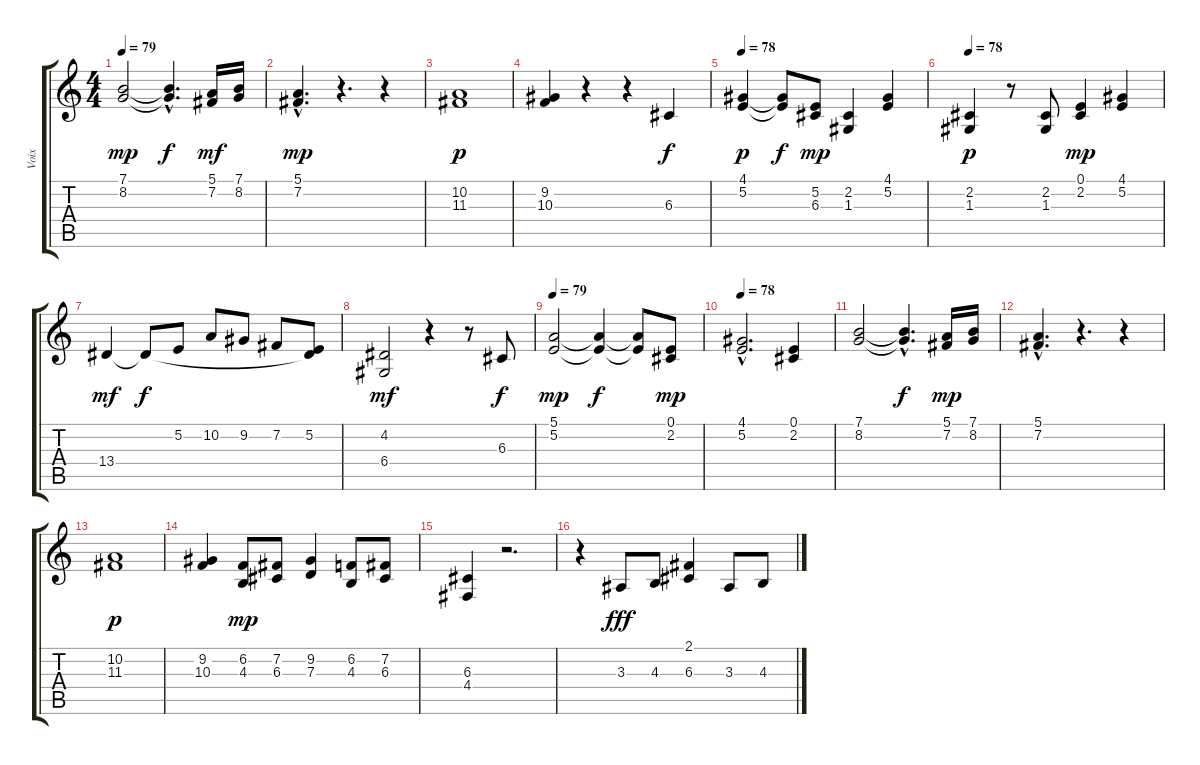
\track ("Voix" "Voix") {instrument orchestralharp}
\staff {score tabs}
\tuning (E4 B3 G3 D3 A2 E2) {hide}
\ts (4 4)
\tempo 79
\clef g2
\ks c
(7.1 8.2).2{dy mp} (7.1{hac t} 8.2{hac t}).4{d dy f} (5.1 7.2).16{dy mf} (7.1 8.2).16 |
(5.1{hac} 7.2{hac}).4{d dy mp} r.4{d} r.4 |
(10.2 11.3).1{dy p instrument pad4choir} |
(9.2 10.3).4 r.4 r.4 6.3.4{dy f instrument orchestralharp} |
\tempo 78
(4.1 5.2).4{dy p} (4.1{t} 5.2{t}).8{dy f} (5.2 6.3).8{dy mp} (2.2 1.3).4 (4.1 5.2).4 |
\tempo 78
(2.2 1.3).4{dy p} r.8 (2.2 1.3).8 (0.1 2.2).4{dy mp} (4.1 5.2).4 |
13.4.4{dy mf} 13.4{t}.8{dy f} 5.2.8{instrument pad4choir} 10.2.8 9.2.8 7.2.8 (5.2 13.4{t}).8 |
(4.2 6.4).2{dy mf} r.4 r.8 6.3.8{dy f instrument orchestralharp} |
\tempo 79
(5.1 5.2).2{dy mp} (5.1{t} 5.2{t}).4{dy f} (5.1{t} 5.2{t}).8 (0.1 2.2).8{dy mp} |
\tempo 78
(4.1{hac} 5.2{hac}).2{d} (0.1 2.2).4 |
(7.1 8.2).2 (7.1{hac t} 8.2{hac t}).4{d dy f} (5.1 7.2).16{dy mp} (7.1 8.2).16 |
(5.1{hac} 7.2{hac}).4{d} r.4{d} r.4 |
(10.2 11.3).1{dy p instrument pad4choir} |
(9.2 10.3).4 (6.2 4.3).8{dy mp instrument orchestralharp} (7.2 6.3).8 (9.2 7.3).4 (6.2 4.3).8 (7.2 6.3).8 |
(6.3 4.4).4 r.2{d} |
r.4 3.3.8{dy fff} 4.3.8 (2.1 6.3).4 3.3.8 4.3.8
